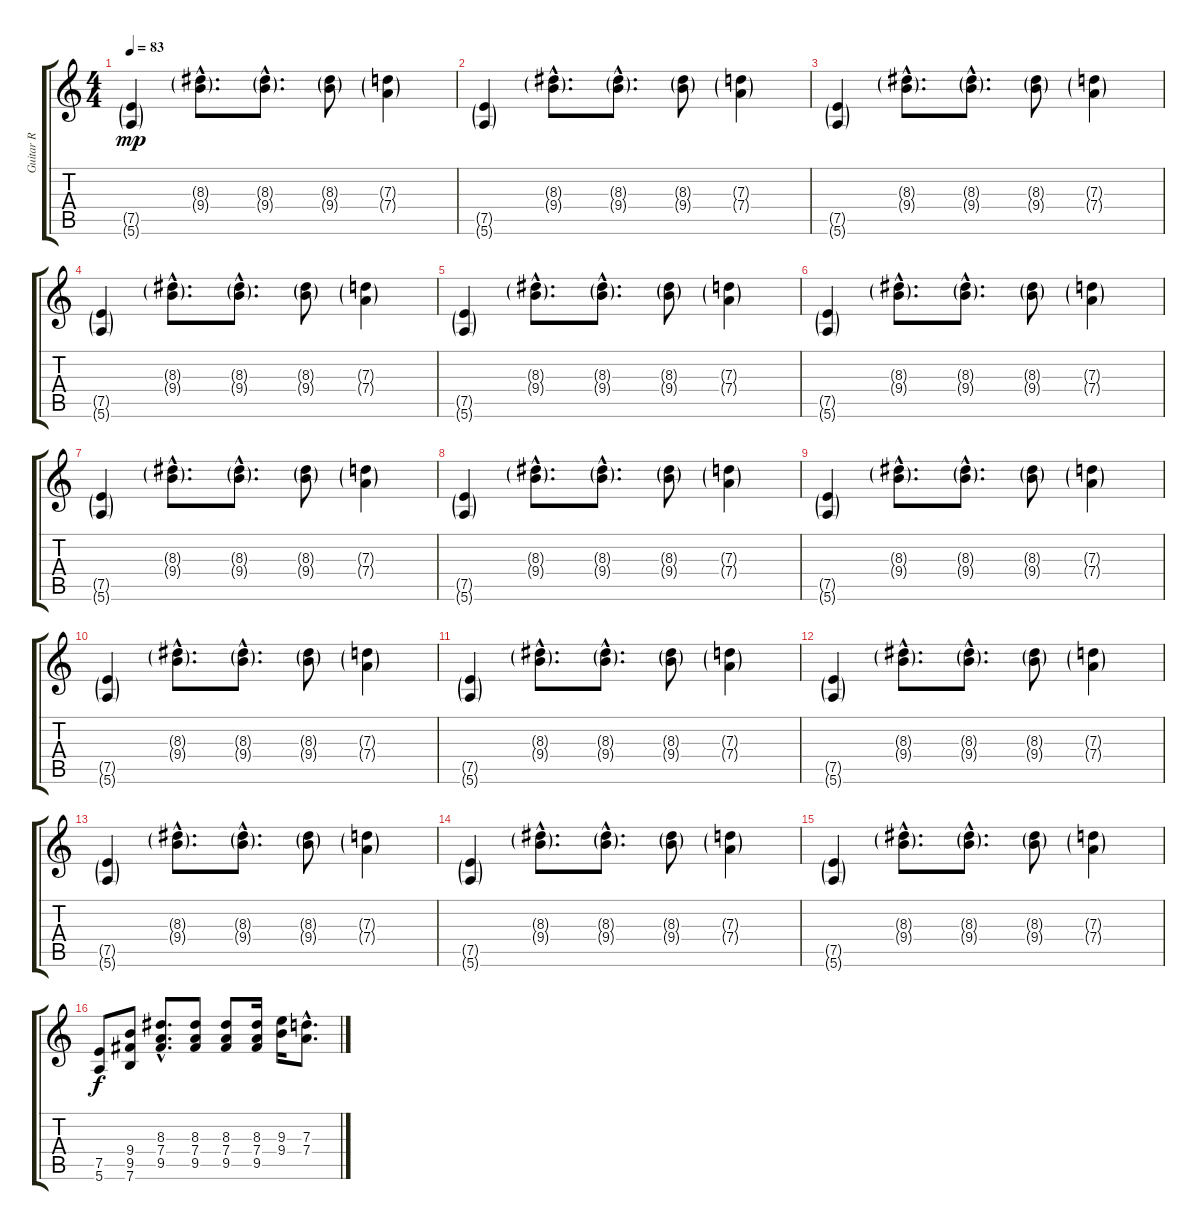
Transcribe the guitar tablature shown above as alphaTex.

\track ("Guitar R" "Guitar R") {instrument overdrivenguitar}
\staff {score tabs}
\tuning (E4 B3 G3 D3 A2 E2) {hide}
\ts (4 4)
\tempo 83
\clef g2
\ks c
(7.5{g} 5.6{g}).4{dy mp} (8.3{g hac} 9.4{g hac}).8{d} (8.3{g hac} 9.4{g hac}).8{d} (8.3{g} 9.4{g}).8 (7.3{g} 7.4{g}).4 |
(7.5{g} 5.6{g}).4 (8.3{g hac} 9.4{g hac}).8{d} (8.3{g hac} 9.4{g hac}).8{d} (8.3{g} 9.4{g}).8 (7.3{g} 7.4{g}).4 |
(7.5{g} 5.6{g}).4 (8.3{g hac} 9.4{g hac}).8{d} (8.3{g hac} 9.4{g hac}).8{d} (8.3{g} 9.4{g}).8 (7.3{g} 7.4{g}).4 |
(7.5{g} 5.6{g}).4 (8.3{g hac} 9.4{g hac}).8{d} (8.3{g hac} 9.4{g hac}).8{d} (8.3{g} 9.4{g}).8 (7.3{g} 7.4{g}).4 |
(7.5{g} 5.6{g}).4 (8.3{g hac} 9.4{g hac}).8{d} (8.3{g hac} 9.4{g hac}).8{d} (8.3{g} 9.4{g}).8 (7.3{g} 7.4{g}).4 |
(7.5{g} 5.6{g}).4 (8.3{g hac} 9.4{g hac}).8{d} (8.3{g hac} 9.4{g hac}).8{d} (8.3{g} 9.4{g}).8 (7.3{g} 7.4{g}).4 |
(7.5{g} 5.6{g}).4 (8.3{g hac} 9.4{g hac}).8{d} (8.3{g hac} 9.4{g hac}).8{d} (8.3{g} 9.4{g}).8 (7.3{g} 7.4{g}).4 |
(7.5{g} 5.6{g}).4 (8.3{g hac} 9.4{g hac}).8{d} (8.3{g hac} 9.4{g hac}).8{d} (8.3{g} 9.4{g}).8 (7.3{g} 7.4{g}).4 |
(7.5{g} 5.6{g}).4 (8.3{g hac} 9.4{g hac}).8{d} (8.3{g hac} 9.4{g hac}).8{d} (8.3{g} 9.4{g}).8 (7.3{g} 7.4{g}).4 |
(7.5{g} 5.6{g}).4 (8.3{g hac} 9.4{g hac}).8{d} (8.3{g hac} 9.4{g hac}).8{d} (8.3{g} 9.4{g}).8 (7.3{g} 7.4{g}).4 |
(7.5{g} 5.6{g}).4 (8.3{g hac} 9.4{g hac}).8{d} (8.3{g hac} 9.4{g hac}).8{d} (8.3{g} 9.4{g}).8 (7.3{g} 7.4{g}).4 |
(7.5{g} 5.6{g}).4 (8.3{g hac} 9.4{g hac}).8{d} (8.3{g hac} 9.4{g hac}).8{d} (8.3{g} 9.4{g}).8 (7.3{g} 7.4{g}).4 |
(7.5{g} 5.6{g}).4 (8.3{g hac} 9.4{g hac}).8{d} (8.3{g hac} 9.4{g hac}).8{d} (8.3{g} 9.4{g}).8 (7.3{g} 7.4{g}).4 |
(7.5{g} 5.6{g}).4 (8.3{g hac} 9.4{g hac}).8{d} (8.3{g hac} 9.4{g hac}).8{d} (8.3{g} 9.4{g}).8 (7.3{g} 7.4{g}).4 |
(7.5{g} 5.6{g}).4 (8.3{g hac} 9.4{g hac}).8{d} (8.3{g hac} 9.4{g hac}).8{d} (8.3{g} 9.4{g}).8 (7.3{g} 7.4{g}).4 |
(7.5 5.6).8{dy f} (9.4 9.5 7.6).8 (8.3{hac} 7.4{hac} 9.5{hac}).8{d} (8.3 7.4 9.5).8 (8.3 7.4 9.5).8 (8.3 7.4 9.5).16 (9.3 9.4).16 (7.3{hac} 7.4{hac}).8{d}
